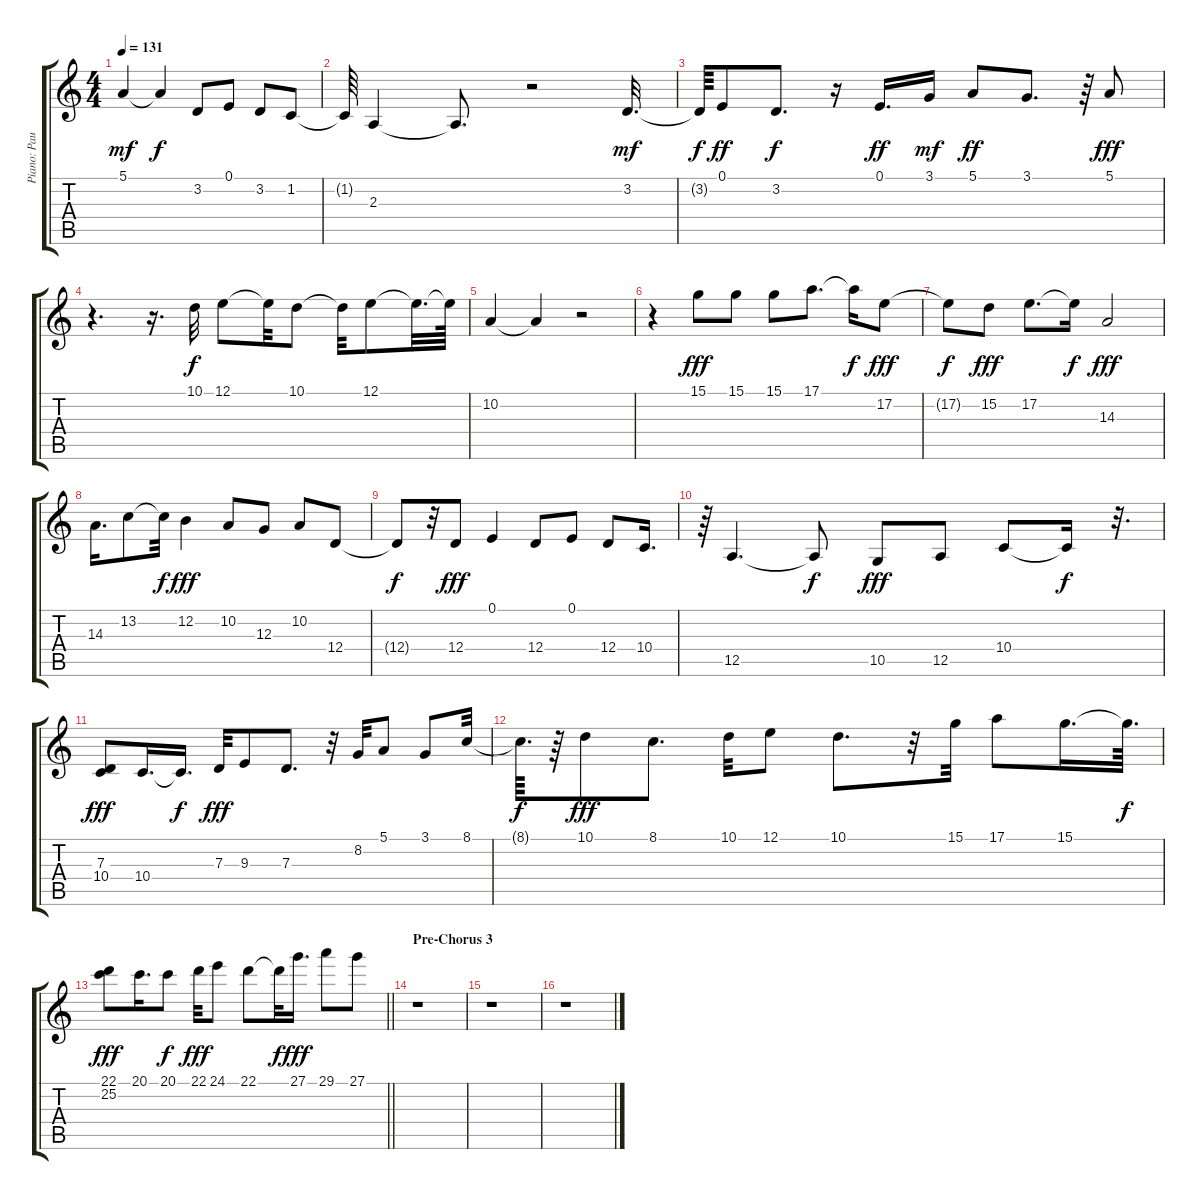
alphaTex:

\track ("Piano: Paul Rodgers" "Piano: Pau") {instrument acousticgrandpiano}
\staff {score tabs}
\tuning (E4 B3 G3 D3 A2 E2) {hide}
\ts (4 4)
\tempo 131
\clef g2
\ks c
5.1.4{dy mf} 5.1{t}.4{dy f} 3.2.8 0.1.8 3.2.8 1.2.8 |
1.2{t}.64 2.3.4 2.3{t}.8{d} r.2 3.2.32{d dy mf} |
3.2{t}.64{dy f} 0.1.8{dy ff} 3.2.8{d dy f} r.16 0.1.16{d dy ff} 3.1.16{dy mf} 5.1.8{dy ff} 3.1.8{d} r.64 5.1.8{dy fff} |
r.4{d} r.16{d} 10.1.32{dy f} 12.1.8 12.1{t}.32 10.1.8 10.1{t}.32 12.1.8 12.1{t}.32{d} 12.1{t}.64 |
10.2.4 10.2{t}.4 r.2 |
r.4 15.1.8{dy fff} 15.1.8 15.1.8 17.1.8{d} 17.1{t}.16{dy f} 17.2.8{dy fff} |
17.2{t}.8{dy f} 15.2.8{dy fff} 17.2.8{d} 17.2{t}.16{dy f} 14.3.2{dy fff} |
14.3.16{d} 13.2.8 13.2{t}.32{dy f} 12.2.4{dy fff} 10.2.8 12.3.8 10.2.8 12.4.8 |
12.4{t}.8{dy f} r.32 12.4.8{dy fff} 0.1.4 12.4.8 0.1.8 12.4.8 10.4.16{d} |
r.64 12.5.4{d} 12.5{t}.8{dy f} 10.5.8{dy fff} 12.5.8 10.4.8 10.4{t}.16{dy f} r.32{d} |
(7.3 10.4).8{dy fff} 10.4.16{d} 10.4{t}.16{d dy f} 7.3.32{dy fff} 9.3.8 7.3.8{d} r.32 8.2.32 5.1.8 3.1.8 8.1.32 |
8.1{t}.64{d dy f} r.64 10.1.8{dy fff} 8.1.8{d} 10.1.32 12.1.8 10.1.8{d} r.32 15.1.32 17.1.8 15.1.16{d} 15.1{t}.64{d dy f} |
\barLineRight lightlight
(22.1 25.2).8{dy fff} 20.1.16{d} 20.1.8{dy f} 22.1.32{dy fff} 24.1.8 22.1.8 22.1{t}.32{dy f} 27.1.16{d dy fff} 29.1.8 27.1.8 |
\section ("" "Pre-Chorus 3")
r.1 |
r.1 |
r.1
